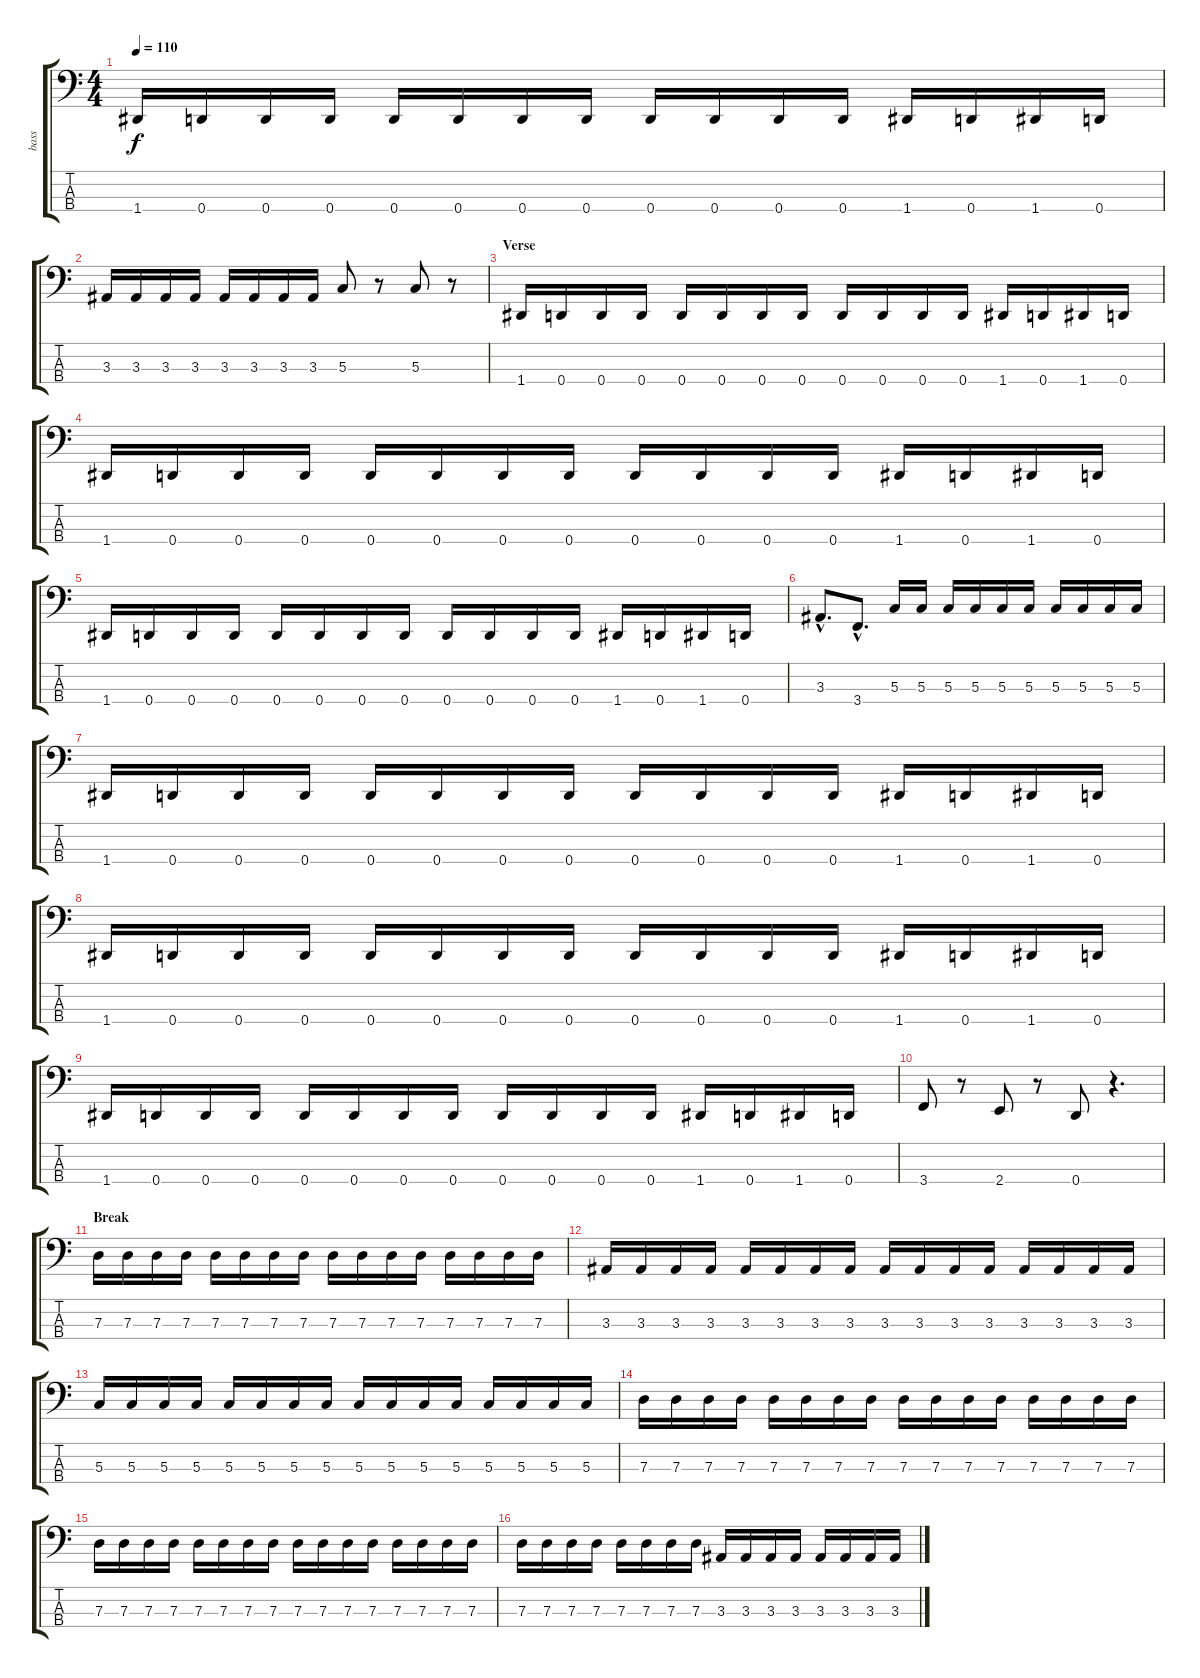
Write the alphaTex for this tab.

\track ("bass" "bass") {instrument electricbasspick}
\staff {score tabs}
\tuning (F2 C2 G1 D1) {hide}
\ts (4 4)
\tempo 110
\clef f4
\ks c
1.4.16{dy f} 0.4.16 0.4.16 0.4.16 0.4.16 0.4.16 0.4.16 0.4.16 0.4.16 0.4.16 0.4.16 0.4.16 1.4.16 0.4.16 1.4.16 0.4.16 |
3.3.16 3.3.16 3.3.16 3.3.16 3.3.16 3.3.16 3.3.16 3.3.16 5.3.8 r.8 5.3.8 r.8 |
\section ("" "Verse")
1.4.16 0.4.16 0.4.16 0.4.16 0.4.16 0.4.16 0.4.16 0.4.16 0.4.16 0.4.16 0.4.16 0.4.16 1.4.16 0.4.16 1.4.16 0.4.16 |
1.4.16 0.4.16 0.4.16 0.4.16 0.4.16 0.4.16 0.4.16 0.4.16 0.4.16 0.4.16 0.4.16 0.4.16 1.4.16 0.4.16 1.4.16 0.4.16 |
1.4.16 0.4.16 0.4.16 0.4.16 0.4.16 0.4.16 0.4.16 0.4.16 0.4.16 0.4.16 0.4.16 0.4.16 1.4.16 0.4.16 1.4.16 0.4.16 |
3.3{hac}.8{d} 3.4{hac}.8{d} 5.3.16 5.3.16 5.3.16 5.3.16 5.3.16 5.3.16 5.3.16 5.3.16 5.3.16 5.3.16 |
1.4.16 0.4.16 0.4.16 0.4.16 0.4.16 0.4.16 0.4.16 0.4.16 0.4.16 0.4.16 0.4.16 0.4.16 1.4.16 0.4.16 1.4.16 0.4.16 |
1.4.16 0.4.16 0.4.16 0.4.16 0.4.16 0.4.16 0.4.16 0.4.16 0.4.16 0.4.16 0.4.16 0.4.16 1.4.16 0.4.16 1.4.16 0.4.16 |
1.4.16 0.4.16 0.4.16 0.4.16 0.4.16 0.4.16 0.4.16 0.4.16 0.4.16 0.4.16 0.4.16 0.4.16 1.4.16 0.4.16 1.4.16 0.4.16 |
3.4.8 r.8 2.4.8 r.8 0.4.8 r.4{d} |
\section ("" "Break")
7.3.16 7.3.16 7.3.16 7.3.16 7.3.16 7.3.16 7.3.16 7.3.16 7.3.16 7.3.16 7.3.16 7.3.16 7.3.16 7.3.16 7.3.16 7.3.16 |
3.3.16 3.3.16 3.3.16 3.3.16 3.3.16 3.3.16 3.3.16 3.3.16 3.3.16 3.3.16 3.3.16 3.3.16 3.3.16 3.3.16 3.3.16 3.3.16 |
5.3.16 5.3.16 5.3.16 5.3.16 5.3.16 5.3.16 5.3.16 5.3.16 5.3.16 5.3.16 5.3.16 5.3.16 5.3.16 5.3.16 5.3.16 5.3.16 |
7.3.16 7.3.16 7.3.16 7.3.16 7.3.16 7.3.16 7.3.16 7.3.16 7.3.16 7.3.16 7.3.16 7.3.16 7.3.16 7.3.16 7.3.16 7.3.16 |
7.3.16 7.3.16 7.3.16 7.3.16 7.3.16 7.3.16 7.3.16 7.3.16 7.3.16 7.3.16 7.3.16 7.3.16 7.3.16 7.3.16 7.3.16 7.3.16 |
7.3.16 7.3.16 7.3.16 7.3.16 7.3.16 7.3.16 7.3.16 7.3.16 3.3.16 3.3.16 3.3.16 3.3.16 3.3.16 3.3.16 3.3.16 3.3.16
